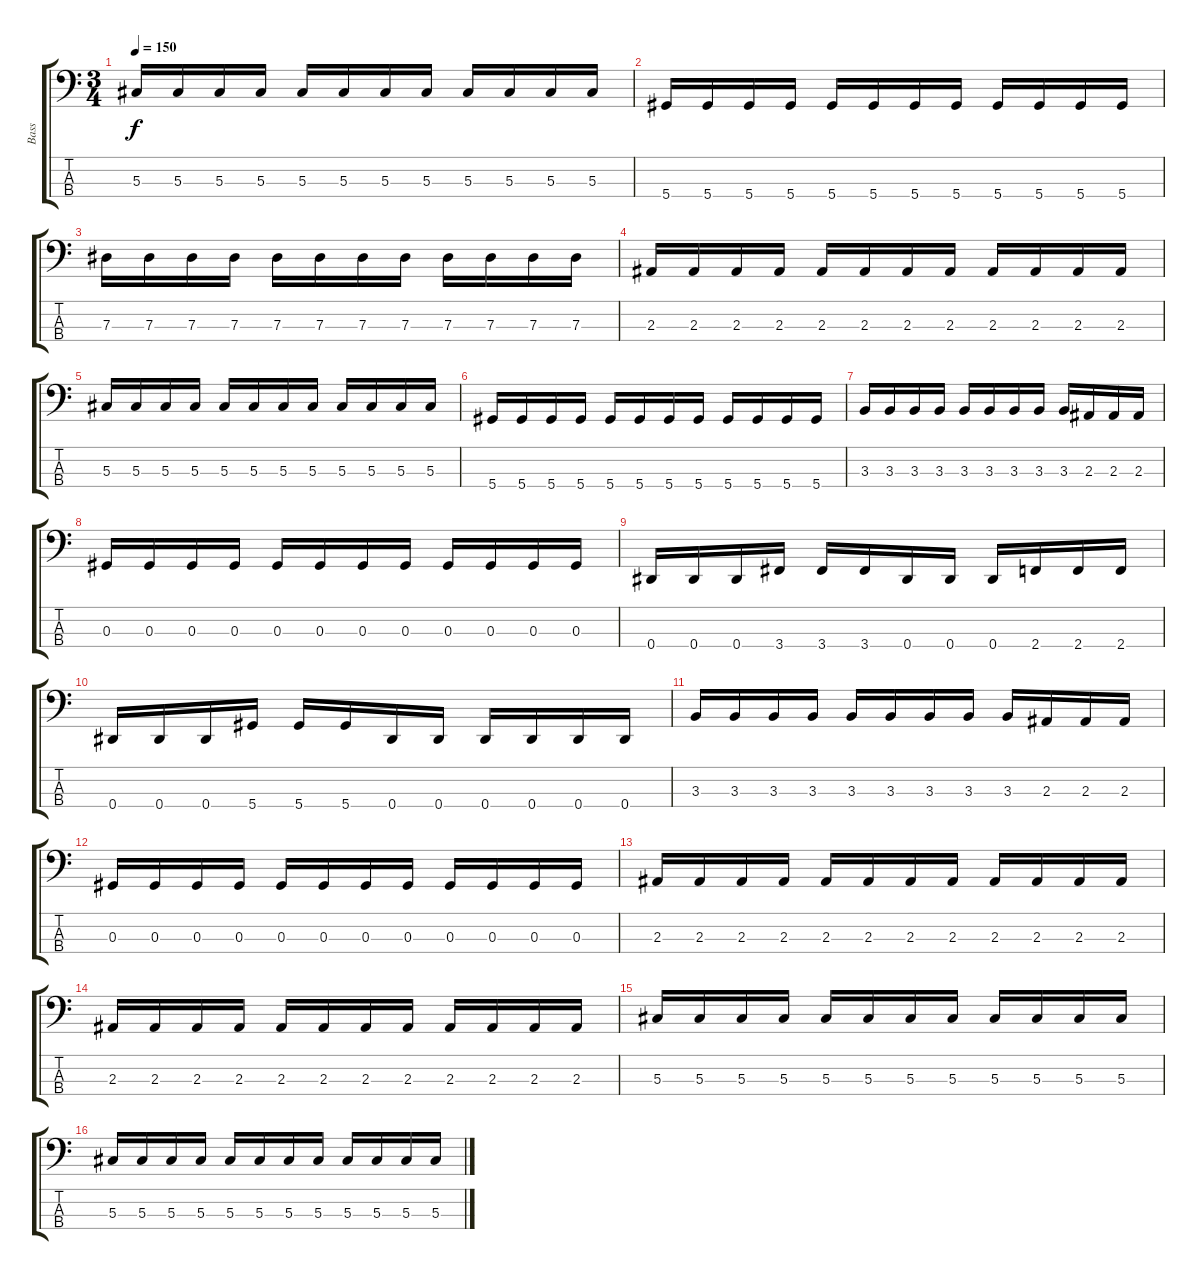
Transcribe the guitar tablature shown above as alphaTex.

\track ("Bass" "Bass") {instrument electricbassfinger}
\staff {score tabs}
\tuning (Gb2 Db2 Ab1 Eb1) {hide}
\ts (3 4)
\tempo 150
\clef f4
\ks c
5.3.16{dy f} 5.3.16 5.3.16 5.3.16 5.3.16 5.3.16 5.3.16 5.3.16 5.3.16 5.3.16 5.3.16 5.3.16 |
5.4.16 5.4.16 5.4.16 5.4.16 5.4.16 5.4.16 5.4.16 5.4.16 5.4.16 5.4.16 5.4.16 5.4.16 |
7.3.16 7.3.16 7.3.16 7.3.16 7.3.16 7.3.16 7.3.16 7.3.16 7.3.16 7.3.16 7.3.16 7.3.16 |
2.3.16 2.3.16 2.3.16 2.3.16 2.3.16 2.3.16 2.3.16 2.3.16 2.3.16 2.3.16 2.3.16 2.3.16 |
5.3.16 5.3.16 5.3.16 5.3.16 5.3.16 5.3.16 5.3.16 5.3.16 5.3.16 5.3.16 5.3.16 5.3.16 |
5.4.16 5.4.16 5.4.16 5.4.16 5.4.16 5.4.16 5.4.16 5.4.16 5.4.16 5.4.16 5.4.16 5.4.16 |
3.3.16 3.3.16 3.3.16 3.3.16 3.3.16 3.3.16 3.3.16 3.3.16 3.3.16 2.3.16 2.3.16 2.3.16 |
0.3.16 0.3.16 0.3.16 0.3.16 0.3.16 0.3.16 0.3.16 0.3.16 0.3.16 0.3.16 0.3.16 0.3.16 |
0.4.16 0.4.16 0.4.16 3.4.16 3.4.16 3.4.16 0.4.16 0.4.16 0.4.16 2.4.16 2.4.16 2.4.16 |
0.4.16 0.4.16 0.4.16 5.4.16 5.4.16 5.4.16 0.4.16 0.4.16 0.4.16 0.4.16 0.4.16 0.4.16 |
3.3.16 3.3.16 3.3.16 3.3.16 3.3.16 3.3.16 3.3.16 3.3.16 3.3.16 2.3.16 2.3.16 2.3.16 |
0.3.16 0.3.16 0.3.16 0.3.16 0.3.16 0.3.16 0.3.16 0.3.16 0.3.16 0.3.16 0.3.16 0.3.16 |
2.3.16 2.3.16 2.3.16 2.3.16 2.3.16 2.3.16 2.3.16 2.3.16 2.3.16 2.3.16 2.3.16 2.3.16 |
2.3.16 2.3.16 2.3.16 2.3.16 2.3.16 2.3.16 2.3.16 2.3.16 2.3.16 2.3.16 2.3.16 2.3.16 |
5.3.16 5.3.16 5.3.16 5.3.16 5.3.16 5.3.16 5.3.16 5.3.16 5.3.16 5.3.16 5.3.16 5.3.16 |
5.3.16 5.3.16 5.3.16 5.3.16 5.3.16 5.3.16 5.3.16 5.3.16 5.3.16 5.3.16 5.3.16 5.3.16
